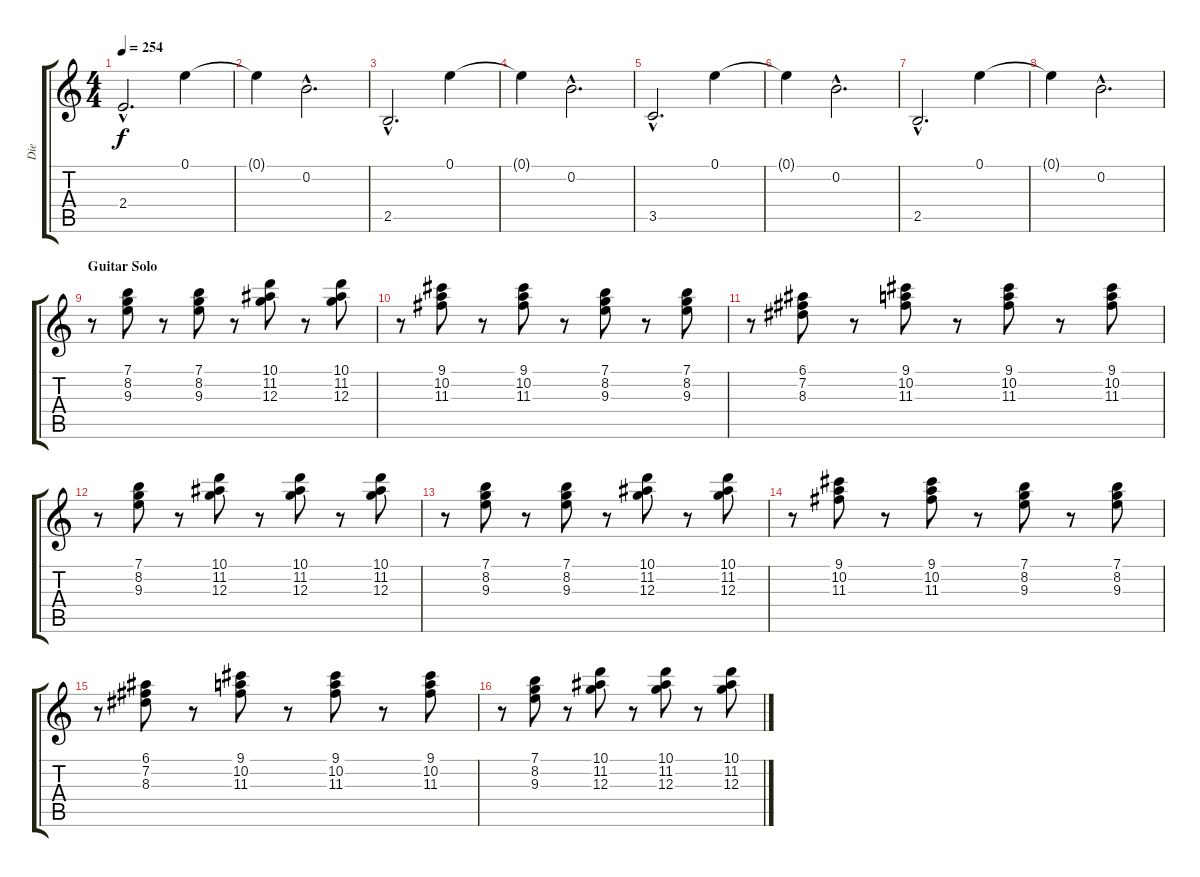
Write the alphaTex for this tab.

\track ("Die" "Die") {instrument distortionguitar}
\staff {score tabs}
\tuning (E4 B3 G3 D3 A2 E2) {hide}
\ts (4 4)
\tempo 254
\clef g2
\ks c
2.4{hac}.2{d dy f} 0.1.4 |
0.1{t}.4 0.2{hac}.2{d} |
2.5{hac}.2{d} 0.1.4 |
0.1{t}.4 0.2{hac}.2{d} |
3.5{hac}.2{d} 0.1.4 |
0.1{t}.4 0.2{hac}.2{d} |
2.5{hac}.2{d} 0.1.4 |
0.1{t}.4 0.2{hac}.2{d} |
\section ("" "Guitar Solo")
r.8{volume 11 balance 14 instrument distortionguitar} (7.1 8.2 9.3).8 r.8 (7.1 8.2 9.3).8 r.8 (10.1 11.2 12.3).8 r.8 (10.1 11.2 12.3).8 |
r.8 (9.1 10.2 11.3).8 r.8 (9.1 10.2 11.3).8 r.8 (7.1 8.2 9.3).8 r.8 (7.1 8.2 9.3).8 |
r.8 (6.1 7.2 8.3).8 r.8 (9.1 10.2 11.3).8 r.8 (9.1 10.2 11.3).8 r.8 (9.1 10.2 11.3).8 |
r.8 (7.1 8.2 9.3).8 r.8 (10.1 11.2 12.3).8 r.8 (10.1 11.2 12.3).8 r.8 (10.1 11.2 12.3).8 |
r.8 (7.1 8.2 9.3).8 r.8 (7.1 8.2 9.3).8 r.8 (10.1 11.2 12.3).8 r.8 (10.1 11.2 12.3).8 |
r.8 (9.1 10.2 11.3).8 r.8 (9.1 10.2 11.3).8 r.8 (7.1 8.2 9.3).8 r.8 (7.1 8.2 9.3).8 |
r.8 (6.1 7.2 8.3).8 r.8 (9.1 10.2 11.3).8 r.8 (9.1 10.2 11.3).8 r.8 (9.1 10.2 11.3).8 |
r.8 (7.1 8.2 9.3).8 r.8 (10.1 11.2 12.3).8 r.8 (10.1 11.2 12.3).8 r.8 (10.1 11.2 12.3).8
